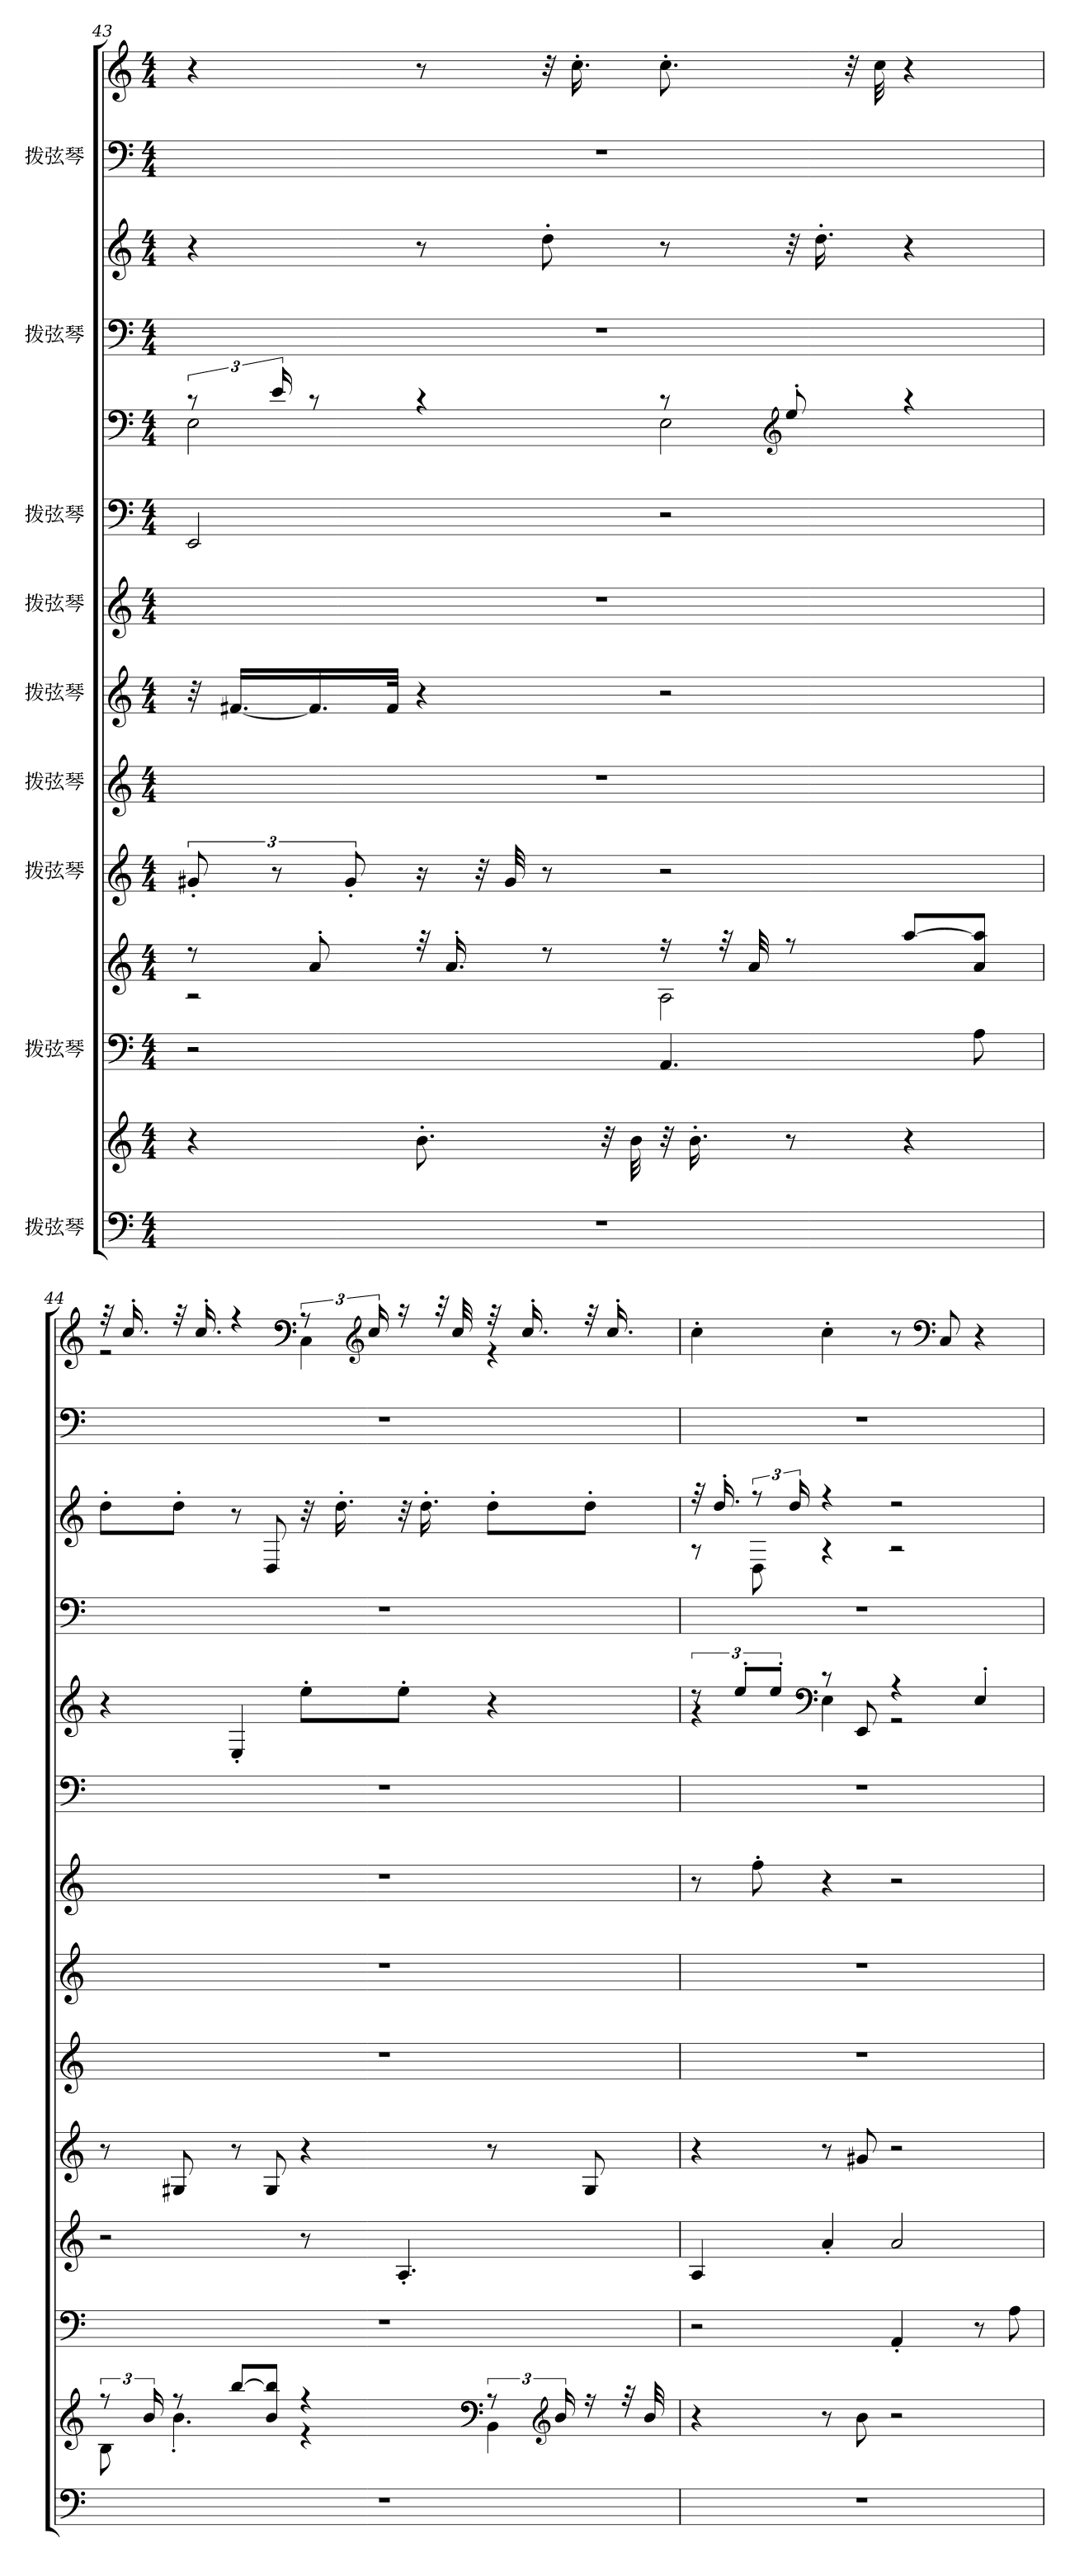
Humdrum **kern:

**kern	**kern	**kern	**kern	**kern	**kern	**kern	**kern	**kern	**kern	**kern	**kern	**kern	**kern
*part9	*part9	*part8	*part8	*part7	*part6	*part5	*part4	*part3	*part3	*part2	*part2	*part1	*part1
*staff14	*staff13	*staff12	*staff11	*staff10	*staff9	*staff8	*staff7	*staff6	*staff5	*staff4	*staff3	*staff2	*staff1
*I"拨弦琴	*	*I"拨弦琴	*	*I"拨弦琴	*I"拨弦琴	*I"拨弦琴	*I"拨弦琴	*I"拨弦琴	*	*I"拨弦琴	*	*I"拨弦琴	*
!!LO:PB:g=z
*clefF4	*clefG2	*clefF4	*clefG2	*clefG2	*clefG2	*clefG2	*clefG2	*clefF4	*clefF4	*clefF4	*clefG2	*clefF4	*clefG2
*k[]	*k[]	*k[]	*k[]	*k[]	*k[]	*k[]	*k[]	*k[]	*k[]	*k[]	*k[]	*k[]	*k[]
*M4/4	*M4/4	*M4/4	*M4/4	*M4/4	*M4/4	*M4/4	*M4/4	*M4/4	*M4/4	*M4/4	*M4/4	*M4/4	*M4/4
=43	=43	=43	=43	=43	=43	=43	=43	=43	=43	=43	=43	=43	=43
*	*	*	*^	*	*	*	*	*	*^	*	*	*	*
1r	4r	2r	8r	2r	12g#X'/	1r	32r	1r	2EE/	12r	2E\	1r	4r	1r	4r
.	.	.	.	.	.	.	[16.f#X/LL	.	.	.	.	.	.	.	.
.	.	.	.	.	12r	.	.	.	.	24e/	.	.	.	.	.
.	.	.	8a'/	.	.	.	16.f#/]	.	.	8r	.	.	.	.	.
.	.	.	.	.	12g#'/	.	.	.	.	.	.	.	.	.	.
.	.	.	.	.	.	.	32f#/JJk	.	.	.	.	.	.	.	.
.	8.b'\	.	32r	.	16r	.	4r	.	.	4r	.	.	8r	.	8r
.	.	.	16.a'/	.	.	.	.	.	.	.	.	.	.	.	.
.	.	.	.	.	32r	.	.	.	.	.	.	.	.	.	.
.	.	.	.	.	32g#/	.	.	.	.	.	.	.	.	.	.
.	.	.	8r	.	8r	.	.	.	.	.	.	.	8dd'\	.	32r
.	.	.	.	.	.	.	.	.	.	.	.	.	.	.	16.cc'\
.	32r	.	.	.	.	.	.	.	.	.	.	.	.	.	.
.	32b\	.	.	.	.	.	.	.	.	.	.	.	.	.	.
.	32r	4.AA/	16r	2A\	2r	.	2r	.	2r	8r	2E\	.	8r	.	8.cc'\
.	16.b'\	.	.	.	.	.	.	.	.	.	.	.	.	.	.
.	.	.	32r	.	.	.	.	.	.	.	.	.	.	.	.
.	.	.	32a/	.	.	.	.	.	.	.	.	.	.	.	.
*	*	*	*	*	*	*	*	*	*	*clefG2	*	*	*	*	*
.	8r	.	8r	.	.	.	.	.	.	8ee'/	.	.	32r	.	.
.	.	.	.	.	.	.	.	.	.	.	.	.	16.dd'\	.	.
.	.	.	.	.	.	.	.	.	.	.	.	.	.	.	32r
.	.	.	.	.	.	.	.	.	.	.	.	.	.	.	32cc\
.	4r	.	[8aa/L	.	.	.	.	.	.	4r	.	.	4r	.	4r
.	.	8A\	8a/ 8aa/]J	.	.	.	.	.	.	.	.	.	.	.	.
*	*	*	*v	*v	*	*	*	*	*	*v	*v	*	*	*	*
!!LO:PB:g=z
=44	=44	=44	=44	=44	=44	=44	=44	=44	=44	=44	=44	=44	=44
*	*^	*	*	*	*	*	*	*	*	*	*	*	*^
1r	12r	8B\	1r	2r	8r	1r	1r	1r	1r	4r	1r	8dd'\L	1r	32r	2r
.	.	.	.	.	.	.	.	.	.	.	.	.	.	16.cc'/	.
.	24b/	.	.	.	.	.	.	.	.	.	.	.	.	.	.
.	8r	4.b'\	.	.	8G#X/	.	.	.	.	.	.	8dd'\J	.	32r	.
.	.	.	.	.	.	.	.	.	.	.	.	.	.	16.cc'/	.
.	[8bb/L	.	.	.	8r	.	.	.	.	4E'/	.	8r	.	4r	.
.	8b/ 8bb/]J	.	.	.	8G#/	.	.	.	.	.	.	8D/	.	.	.
*	*	*	*	*	*	*	*	*	*	*	*	*	*	*clefF4	*
.	4r	4r	.	8r	4r	.	.	.	.	8ee'\L	.	32r	.	12r	4C\
.	.	.	.	.	.	.	.	.	.	.	.	16.dd'\	.	.	.
*	*	*	*	*	*	*	*	*	*	*	*	*	*	*clefG2	*
.	.	.	.	.	.	.	.	.	.	.	.	.	.	24cc/	.
.	.	.	.	4.A'/	.	.	.	.	.	8ee'\J	.	32r	.	16r	.
.	.	.	.	.	.	.	.	.	.	.	.	16.dd'\	.	.	.
.	.	.	.	.	.	.	.	.	.	.	.	.	.	32r	.
.	.	.	.	.	.	.	.	.	.	.	.	.	.	32cc/	.
*	*clefF4	*	*	*	*	*	*	*	*	*	*	*	*	*	*
.	12r	4BB\	.	.	8r	.	.	.	.	4r	.	8dd'\L	.	32r	4r
.	.	.	.	.	.	.	.	.	.	.	.	.	.	16.cc'/	.
*	*clefG2	*	*	*	*	*	*	*	*	*	*	*	*	*	*
.	24b/	.	.	.	.	.	.	.	.	.	.	.	.	.	.
.	16r	.	.	.	8G#/	.	.	.	.	.	.	8dd'\J	.	32r	.
.	.	.	.	.	.	.	.	.	.	.	.	.	.	16.cc'/	.
.	32r	.	.	.	.	.	.	.	.	.	.	.	.	.	.
.	32b/	.	.	.	.	.	.	.	.	.	.	.	.	.	.
*	*v	*v	*	*	*	*	*	*	*	*	*	*	*	*v	*v
=45	=45	=45	=45	=45	=45	=45	=45	=45	=45	=45	=45	=45	=45
*	*	*	*	*	*	*	*	*	*^	*	*^	*	*
1r	4r	2r	4A/	4r	1r	1r	8r	1r	12r	4r	1r	32r	8r	1r	4cc'\
.	.	.	.	.	.	.	.	.	.	.	.	16.dd'/	.	.	.
.	.	.	.	.	.	.	.	.	12ee'/L	.	.	.	.	.	.
.	.	.	.	.	.	.	8ff'\	.	.	.	.	12r	8D\	.	.
.	.	.	.	.	.	.	.	.	12ee'/J	.	.	.	.	.	.
.	.	.	.	.	.	.	.	.	.	.	.	24dd/	.	.	.
*	*	*	*	*	*	*	*	*	*clefF4	*	*	*	*	*	*
.	8r	.	4a'/	8r	.	.	4r	.	8r	4E\	.	4r	4r	.	4cc'\
.	8b\	.	.	8g#X/	.	.	.	.	8EE/	.	.	.	.	.	.
.	2r	4AA'/	2a/	2r	.	.	2r	.	4r	2r	.	2r	2r	.	8r
*	*	*	*	*	*	*	*	*	*	*	*	*	*	*	*clefF4
.	.	.	.	.	.	.	.	.	.	.	.	.	.	.	8C/
.	.	8r	.	.	.	.	.	.	4E'/	.	.	.	.	.	4r
.	.	8A\	.	.	.	.	.	.	.	.	.	.	.	.	.
*	*	*	*	*	*	*	*	*	*v	*v	*	*v	*v	*	*
=	=	=	=	=	=	=	=	=	=	=	=	=	=
*-	*-	*-	*-	*-	*-	*-	*-	*-	*-	*-	*-	*-	*-
